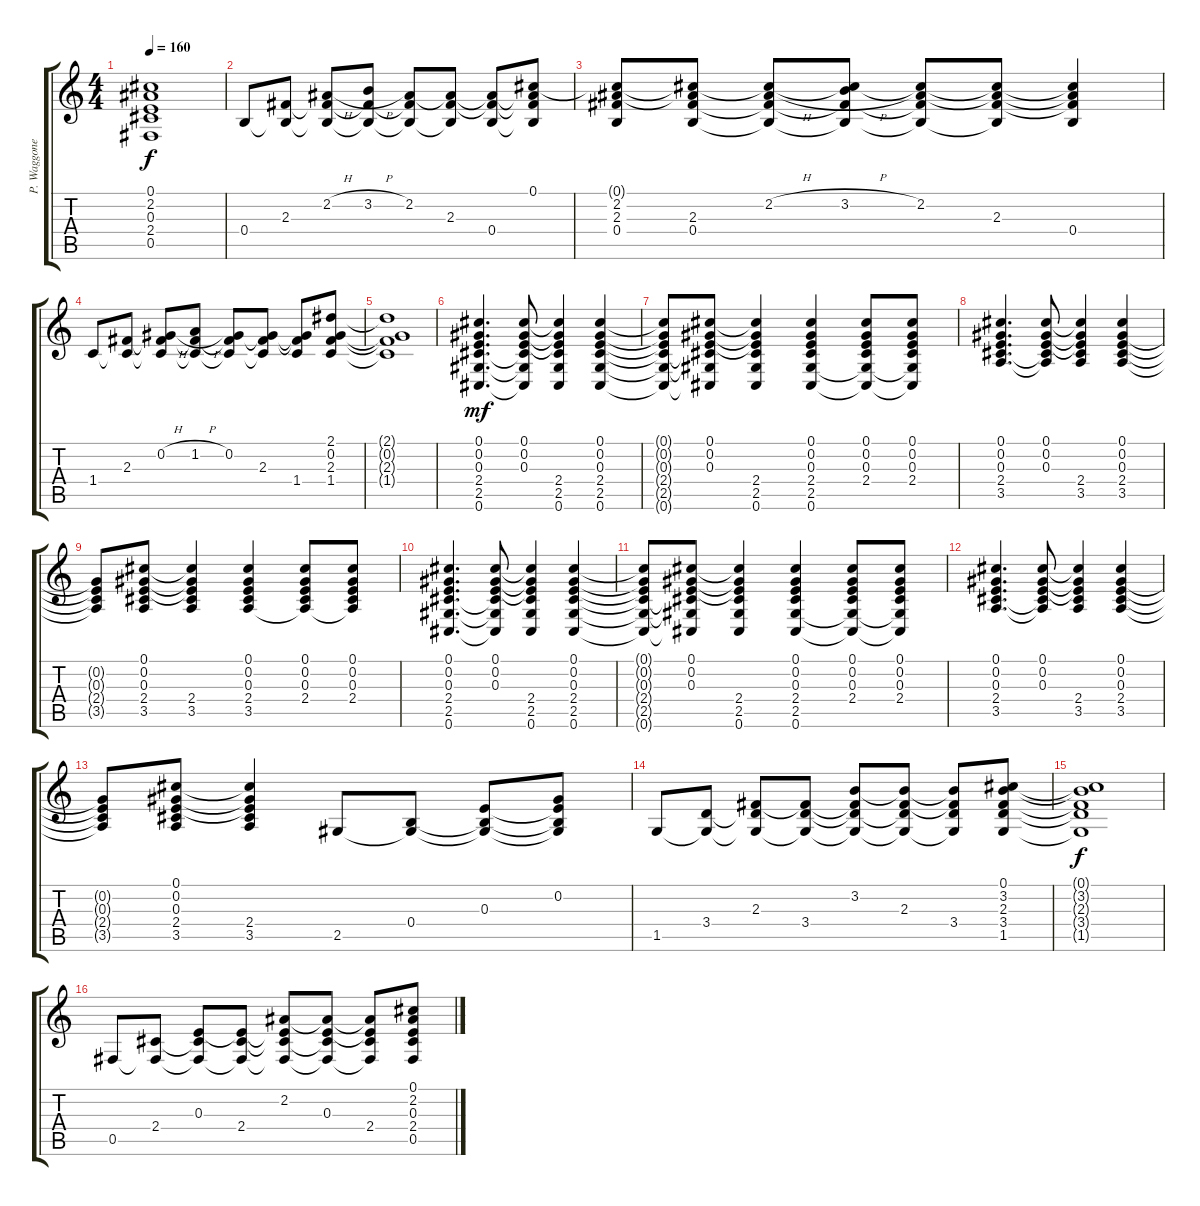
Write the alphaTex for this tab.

\track ("P. Waggoner Gtr." "P. Waggone") {instrument distortionguitar}
\staff {score tabs}
\tuning (Db4 Ab3 E3 B2 Gb2 Db2) {hide}
\ts (4 4)
\tempo 160
\clef g2
\ks c
(0.1{t} 2.2{t} 0.3{t} 2.4{t} 0.5{t}).1{dy f} |
0.4.8 (2.3 0.4{t}).8 (2.2{h} 2.3{t} 0.4{t}).8 (3.2{h} 2.3{t} 0.4{t}).8 (2.2 2.3{t} 0.4{t}).8 (2.2{t} 2.3 0.4{t}).8 (2.2{t} 2.3{t} 0.4).8 (0.1 2.2{t} 2.3{t} 0.4{t}).8 |
(0.1{t} 2.2 2.3 0.4).8 (0.1{t} 2.2{t} 2.3 0.4).8 (0.1{t} 2.2{h} 2.3{t} 0.4{t}).8 (0.1{t} 3.2{h} 2.3{t} 0.4{t}).8 (0.1{t} 2.2 2.3{t} 0.4{t}).8 (0.1{t} 2.2{t} 2.3 0.4{t}).8 (0.1{t} 2.2{t} 2.3{t} 0.4).4 |
1.4.8 (2.3 1.4{t}).8 (0.2{h} 2.3{t} 1.4{t}).8 (1.2{h} 2.3{t} 1.4{t}).8 (0.2 2.3{t} 1.4{t}).8 (0.2{t} 2.3 1.4{t}).8 (0.2{t} 2.3{t} 1.4).8 (2.1 0.2 2.3 1.4).8 |
(2.1{t} 0.2{t} 2.3{t} 1.4{t}).1 |
(0.1 0.2 0.3 2.4 2.5 0.6).4{d dy mf} (0.1 0.2 0.3 2.4{t} 2.5{t} 0.6{t}).8 (0.1{t} 0.2{t} 0.3{t} 2.4 2.5 0.6).4 (0.1 0.2 0.3 2.4 2.5 0.6).4 |
(0.1{t} 0.2{t} 0.3{t} 2.4{t} 2.5{t} 0.6{t}).8 (0.1 0.2 0.3 2.4{t} 2.5{t} 0.6{t}).8 (0.1{t} 0.2{t} 0.3{t} 2.4 2.5 0.6).4 (0.1 0.2 0.3 2.4 2.5 0.6).4 (0.1 0.2 0.3 2.4 2.5{t} 0.6{t}).8 (0.1 0.2 0.3 2.4 2.5{t} 0.6{t}).8 |
(0.1 0.2 0.3 2.4 3.5).4{d} (0.1 0.2 0.3 2.4{t} 3.5{t}).8 (0.1{t} 0.2{t} 0.3{t} 2.4 3.5).4 (0.1 0.2 0.3 2.4 3.5).4 |
(0.2{t} 0.3{t} 2.4{t} 3.5{t}).8 (0.1 0.2 0.3 2.4 3.5).8 (0.1{t} 0.2{t} 0.3{t} 2.4 3.5).4 (0.1 0.2 0.3 2.4 3.5).4 (0.1 0.2 0.3 2.4 3.5{t}).8 (0.1 0.2 0.3 2.4 3.5{t}).8 |
(0.1 0.2 0.3 2.4 2.5 0.6).4{d} (0.1 0.2 0.3 2.4{t} 2.5{t} 0.6{t}).8 (0.1{t} 0.2{t} 0.3{t} 2.4 2.5 0.6).4 (0.1 0.2 0.3 2.4 2.5 0.6).4 |
(0.1{t} 0.2{t} 0.3{t} 2.4{t} 2.5{t} 0.6{t}).8 (0.1 0.2 0.3 2.4{t} 2.5{t} 0.6{t}).8 (0.1{t} 0.2{t} 0.3{t} 2.4 2.5 0.6).4 (0.1 0.2 0.3 2.4 2.5 0.6).4 (0.1 0.2 0.3 2.4 2.5{t} 0.6{t}).8 (0.1 0.2 0.3 2.4 2.5{t} 0.6{t}).8 |
(0.1 0.2 0.3 2.4 3.5).4{d} (0.1 0.2 0.3 2.4{t} 3.5{t}).8 (0.1{t} 0.2{t} 0.3{t} 2.4 3.5).4 (0.1 0.2 0.3 2.4 3.5).4 |
(0.2{t} 0.3{t} 2.4{t} 3.5{t}).8 (0.1 0.2 0.3 2.4 3.5).8 (0.1{t} 0.2{t} 0.3{t} 2.4 3.5).4 2.5.8 (0.4 2.5{t}).8 (0.3 0.4{t} 2.5{t}).8 (0.2 0.3{t} 0.4{t} 2.5{t}).8 |
1.5.8 (3.4 1.5{t}).8 (2.3 3.4{t} 1.5{t}).8 (2.3{t} 3.4 1.5{t}).8 (3.2 2.3{t} 3.4{t} 1.5{t}).8 (3.2{t} 2.3 3.4{t} 1.5{t}).8 (3.2{t} 2.3{t} 3.4 1.5{t}).8 (0.1 3.2 2.3 3.4 1.5).8 |
(0.1{t} 3.2{t} 2.3{t} 3.4{t} 1.5{t}).1{dy f} |
0.5.8 (2.4 0.5{t}).8 (0.3 2.4{t} 0.5{t}).8 (0.3{t} 2.4 0.5{t}).8 (2.2 0.3{t} 2.4{t} 0.5{t}).8 (2.2{t} 0.3 2.4{t} 0.5{t}).8 (2.2{t} 0.3{t} 2.4 0.5{t}).8 (0.1 2.2 0.3 2.4 0.5).8
